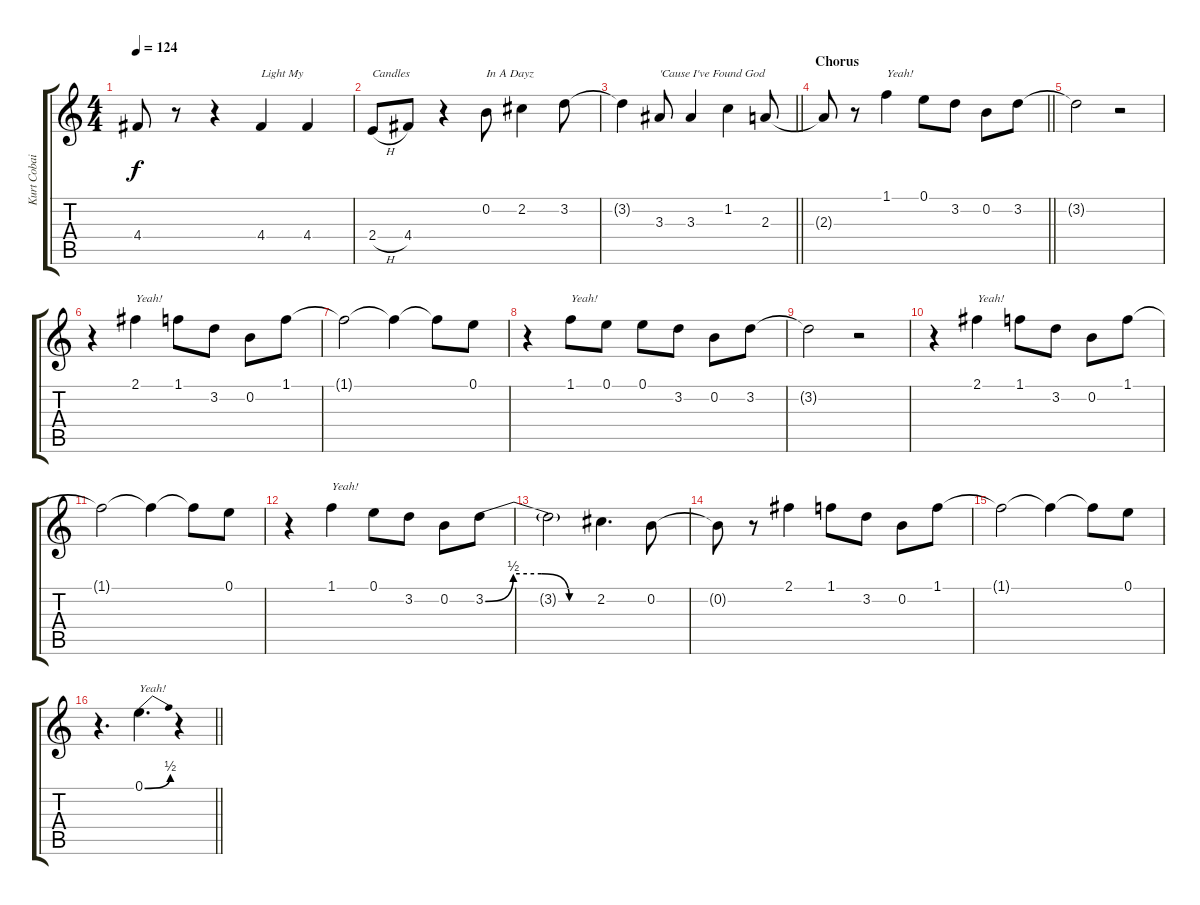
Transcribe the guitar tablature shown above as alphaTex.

\track ("Kurt Cobain" "Kurt Cobai") {instrument electricguitarmuted}
\staff {score tabs}
\tuning (E4 B3 G3 D3 A2 E2) {hide}
\ts (4 4)
\tempo 124
\clef g2
\ks c
4.4{t}.8{dy f} r.8 r.4 4.4.4{txt "Light My"} 4.4.4 |
2.4{h}.8{txt "Candles"} 4.4.8 r.4 0.2.8{txt "In A Dayz"} 2.2.4 3.2.8 |
\barLineRight lightlight
3.2{t}.4 3.3.8{txt "'Cause I've Found God"} 3.3.4 1.2.4 2.3.8 |
\section ("" "Chorus")
\barLineRight lightlight
2.3{t}.8 r.8 1.1.4{txt "Yeah!"} 0.1.8 3.2.8 0.2.8 3.2.8 |
3.2{t}.2 r.2 |
r.4 2.1.4{txt "Yeah!"} 1.1.8 3.2.8 0.2.8 1.1.8 |
1.1{t}.2 1.1{t}.4 1.1{t}.8 0.1.8 |
r.4 1.1.8{txt "Yeah!"} 0.1.8 0.1.8 3.2.8 0.2.8 3.2.8 |
3.2{t}.2 r.2 |
r.4 2.1.4{txt "Yeah!"} 1.1.8 3.2.8 0.2.8 1.1.8 |
1.1{t}.2 1.1{t}.4 1.1{t}.8 0.1.8 |
r.4 1.1.4{txt "Yeah!"} 0.1.8 3.2.8 0.2.8 3.2{be (custom 0 0 15 2 30 2 45 0 60 0)}.8 |
3.2{t}.2 2.2.4{d} 0.2.8 |
0.2{t}.8 r.8 2.1.4 1.1.8 3.2.8 0.2.8 1.1.8 |
1.1{t}.2 1.1{t}.4 1.1{t}.8 0.1.8 |
\barLineRight lightlight
r.4{d} 0.1{be (bend 0 0 60 2)}.4{d txt "Yeah!"} r.4
